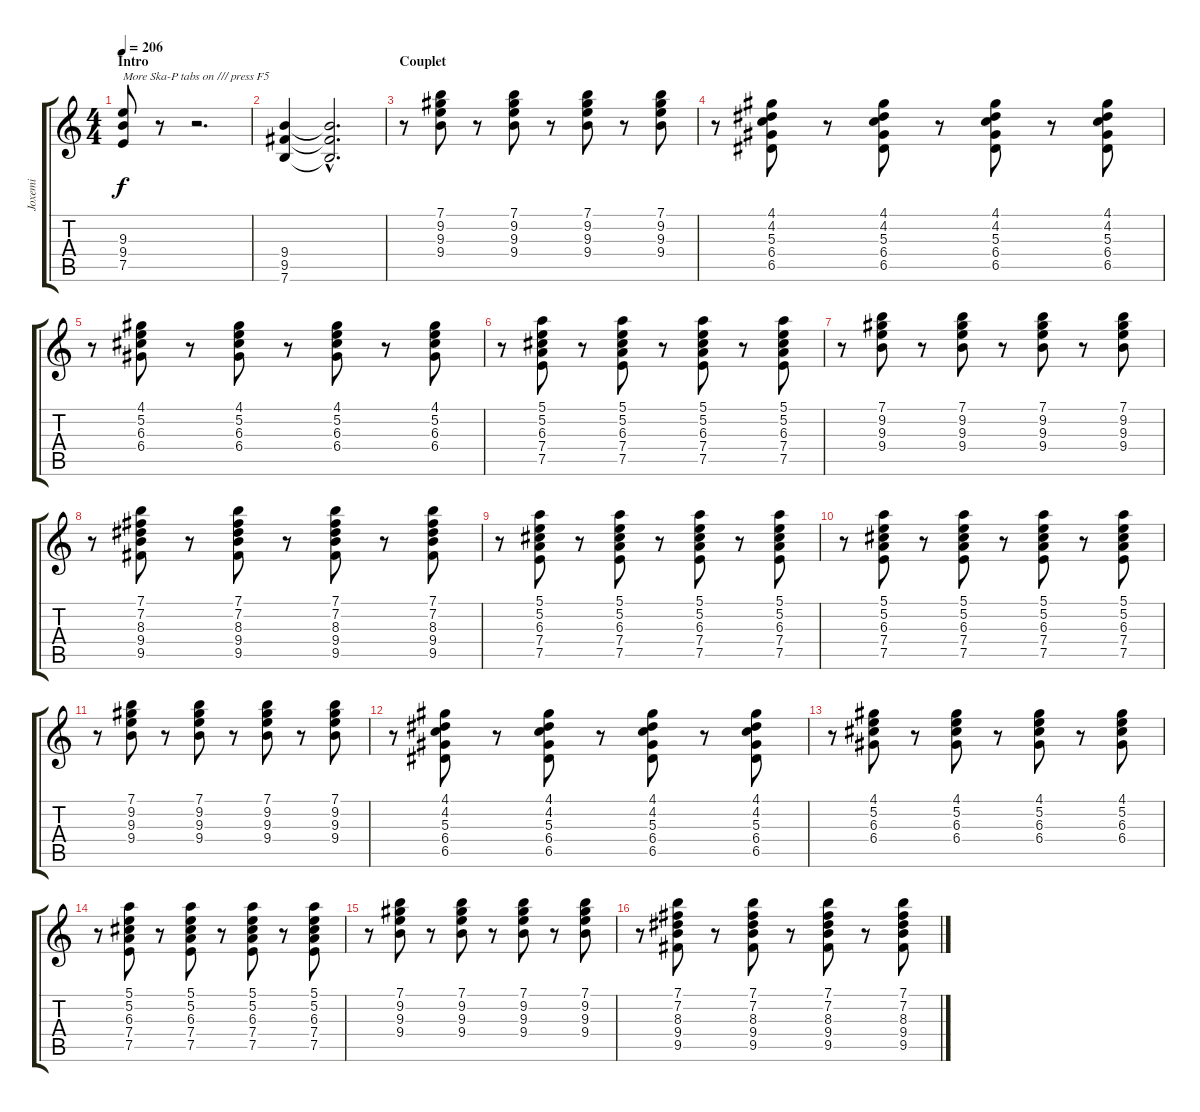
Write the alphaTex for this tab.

\track ("Joxemi" "Joxemi") {instrument distortionguitar}
\staff {score tabs}
\tuning (E4 B3 G3 D3 A2 E2) {hide}
\ts (4 4)
\section ("" "Intro")
\tempo 206
\clef g2
\ks c
(9.3 9.4 7.5).8{txt "More Ska-P tabs on /// press F5" dy f instrument distortionguitar} r.8 r.2{d} |
(9.4 9.5 7.6).4 (9.4{hac t} 9.5{hac t} 7.6{hac t}).2{d} |
\section ("" "Couplet")
r.8{instrument overdrivenguitar} (7.1 9.2 9.3 9.4).8 r.8 (7.1 9.2 9.3 9.4).8 r.8 (7.1 9.2 9.3 9.4).8 r.8 (7.1 9.2 9.3 9.4).8 |
r.8 (4.1 4.2 5.3 6.4 6.5).8 r.8 (4.1 4.2 5.3 6.4 6.5).8 r.8 (4.1 4.2 5.3 6.4 6.5).8 r.8 (4.1 4.2 5.3 6.4 6.5).8 |
r.8 (4.1 5.2 6.3 6.4).8 r.8 (4.1 5.2 6.3 6.4).8 r.8 (4.1 5.2 6.3 6.4).8 r.8 (4.1 5.2 6.3 6.4).8 |
r.8 (5.1 5.2 6.3 7.4 7.5).8 r.8 (5.1 5.2 6.3 7.4 7.5).8 r.8 (5.1 5.2 6.3 7.4 7.5).8 r.8 (5.1 5.2 6.3 7.4 7.5).8 |
r.8 (7.1 9.2 9.3 9.4).8 r.8 (7.1 9.2 9.3 9.4).8 r.8 (7.1 9.2 9.3 9.4).8 r.8 (7.1 9.2 9.3 9.4).8 |
r.8 (7.1 7.2 8.3 9.4 9.5).8 r.8 (7.1 7.2 8.3 9.4 9.5).8 r.8 (7.1 7.2 8.3 9.4 9.5).8 r.8 (7.1 7.2 8.3 9.4 9.5).8 |
r.8 (5.1 5.2 6.3 7.4 7.5).8 r.8 (5.1 5.2 6.3 7.4 7.5).8 r.8 (5.1 5.2 6.3 7.4 7.5).8 r.8 (5.1 5.2 6.3 7.4 7.5).8 |
r.8 (5.1 5.2 6.3 7.4 7.5).8 r.8 (5.1 5.2 6.3 7.4 7.5).8 r.8 (5.1 5.2 6.3 7.4 7.5).8 r.8 (5.1 5.2 6.3 7.4 7.5).8 |
r.8 (7.1 9.2 9.3 9.4).8 r.8 (7.1 9.2 9.3 9.4).8 r.8 (7.1 9.2 9.3 9.4).8 r.8 (7.1 9.2 9.3 9.4).8 |
r.8 (4.1 4.2 5.3 6.4 6.5).8 r.8 (4.1 4.2 5.3 6.4 6.5).8 r.8 (4.1 4.2 5.3 6.4 6.5).8 r.8 (4.1 4.2 5.3 6.4 6.5).8 |
r.8 (4.1 5.2 6.3 6.4).8 r.8 (4.1 5.2 6.3 6.4).8 r.8 (4.1 5.2 6.3 6.4).8 r.8 (4.1 5.2 6.3 6.4).8 |
r.8 (5.1 5.2 6.3 7.4 7.5).8 r.8 (5.1 5.2 6.3 7.4 7.5).8 r.8 (5.1 5.2 6.3 7.4 7.5).8 r.8 (5.1 5.2 6.3 7.4 7.5).8 |
r.8 (7.1 9.2 9.3 9.4).8 r.8 (7.1 9.2 9.3 9.4).8 r.8 (7.1 9.2 9.3 9.4).8 r.8 (7.1 9.2 9.3 9.4).8 |
r.8 (7.1 7.2 8.3 9.4 9.5).8 r.8 (7.1 7.2 8.3 9.4 9.5).8 r.8 (7.1 7.2 8.3 9.4 9.5).8 r.8 (7.1 7.2 8.3 9.4 9.5).8
